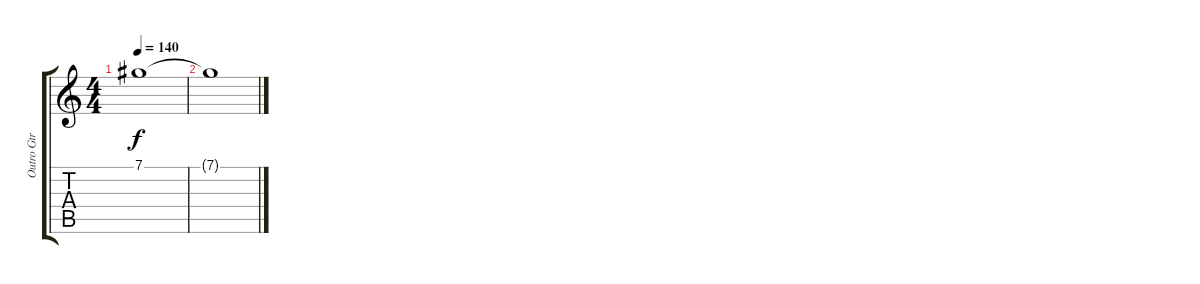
\track ("Outro Gtr" "Outro Gtr") {instrument overdrivenguitar}
\staff {score tabs}
\tuning (Db4 Ab3 E3 B2 Gb2 Db2) {hide}
\ts (4 4)
\tempo 140
\clef g2
\ks c
7.1{t}.1{dy f volume 0} |
7.1{t}.1
